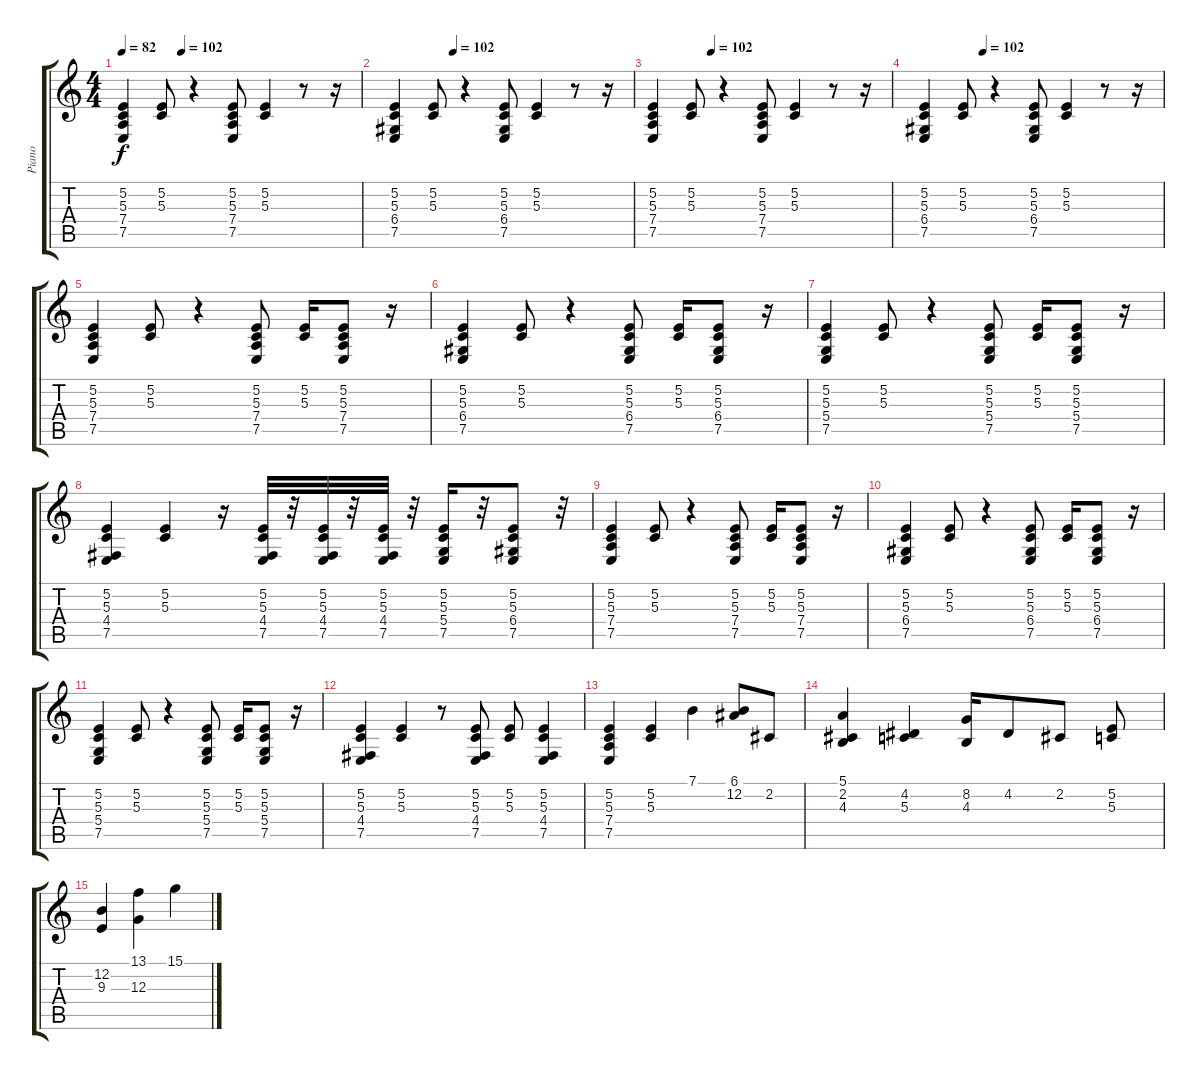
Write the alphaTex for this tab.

\track ("Piano" "Piano") {instrument brightacousticpiano}
\staff {score tabs}
\tuning (E4 B3 G3 D3 A2 E2) {hide}
\ts (4 4)
\tempo 82
\tempo (102 0.25)
\clef g2
\ks c
(5.2 5.3 7.4 7.5).4{dy f} (5.2 5.3).8 r.4 (5.2 5.3 7.4 7.5).8 (5.2 5.3).4 r.8 r.16 |
\tempo (102 0.25)
(5.2 5.3 6.4 7.5).4 (5.2 5.3).8 r.4 (5.2 5.3 6.4 7.5).8 (5.2 5.3).4 r.8 r.16 |
\tempo (102 0.25)
(5.2 5.3 7.4 7.5).4 (5.2 5.3).8 r.4 (5.2 5.3 7.4 7.5).8 (5.2 5.3).4 r.8 r.16 |
\tempo (102 0.25)
(5.2 5.3 6.4 7.5).4 (5.2 5.3).8 r.4 (5.2 5.3 6.4 7.5).8 (5.2 5.3).4 r.8 r.16 |
(5.2 5.3 7.4 7.5).4 (5.2 5.3).8 r.4 (5.2 5.3 7.4 7.5).8 (5.2 5.3).16 (5.2 5.3 7.4 7.5).8 r.16 |
(5.2 5.3 6.4 7.5).4 (5.2 5.3).8 r.4 (5.2 5.3 6.4 7.5).8 (5.2 5.3).16 (5.2 5.3 6.4 7.5).8 r.16 |
(5.2 5.3 5.4 7.5).4 (5.2 5.3).8 r.4 (5.2 5.3 5.4 7.5).8 (5.2 5.3).16 (5.2 5.3 5.4 7.5).8 r.16 |
(5.2 5.3 4.4 7.5).4 (5.2 5.3).4 r.16 (5.2 5.3 4.4 7.5).32 r.32 (5.2 5.3 4.4 7.5).32 r.32 (5.2 5.3 4.4 7.5).32 r.32 (5.2 5.3 5.4 7.5).16 r.32 (5.2 5.3 6.4 7.5).8 r.32 |
(5.2 5.3 7.4 7.5).4 (5.2 5.3).8 r.4 (5.2 5.3 7.4 7.5).8 (5.2 5.3).16 (5.2 5.3 7.4 7.5).8 r.16 |
(5.2 5.3 6.4 7.5).4 (5.2 5.3).8 r.4 (5.2 5.3 6.4 7.5).8 (5.2 5.3).16 (5.2 5.3 6.4 7.5).8 r.16 |
(5.2 5.3 5.4 7.5).4 (5.2 5.3).8 r.4 (5.2 5.3 5.4 7.5).8 (5.2 5.3).16 (5.2 5.3 5.4 7.5).8 r.16 |
(5.2 5.3 4.4 7.5).4 (5.2 5.3).4 r.8 (5.2 5.3 4.4 7.5).8 (5.2 5.3).8 (5.2 5.3 4.4 7.5).4 |
(5.2 5.3 7.4 7.5).4 (5.2 5.3).4 7.1.4 (6.1 12.2).8 2.2.8 |
(5.1 2.2 4.3).4 (4.2 5.3).4 (8.2 4.3).16 4.2.8 2.2.8 (5.2 5.3).8 |
(12.2 9.3).4 (13.1 12.3).4 15.1.4
